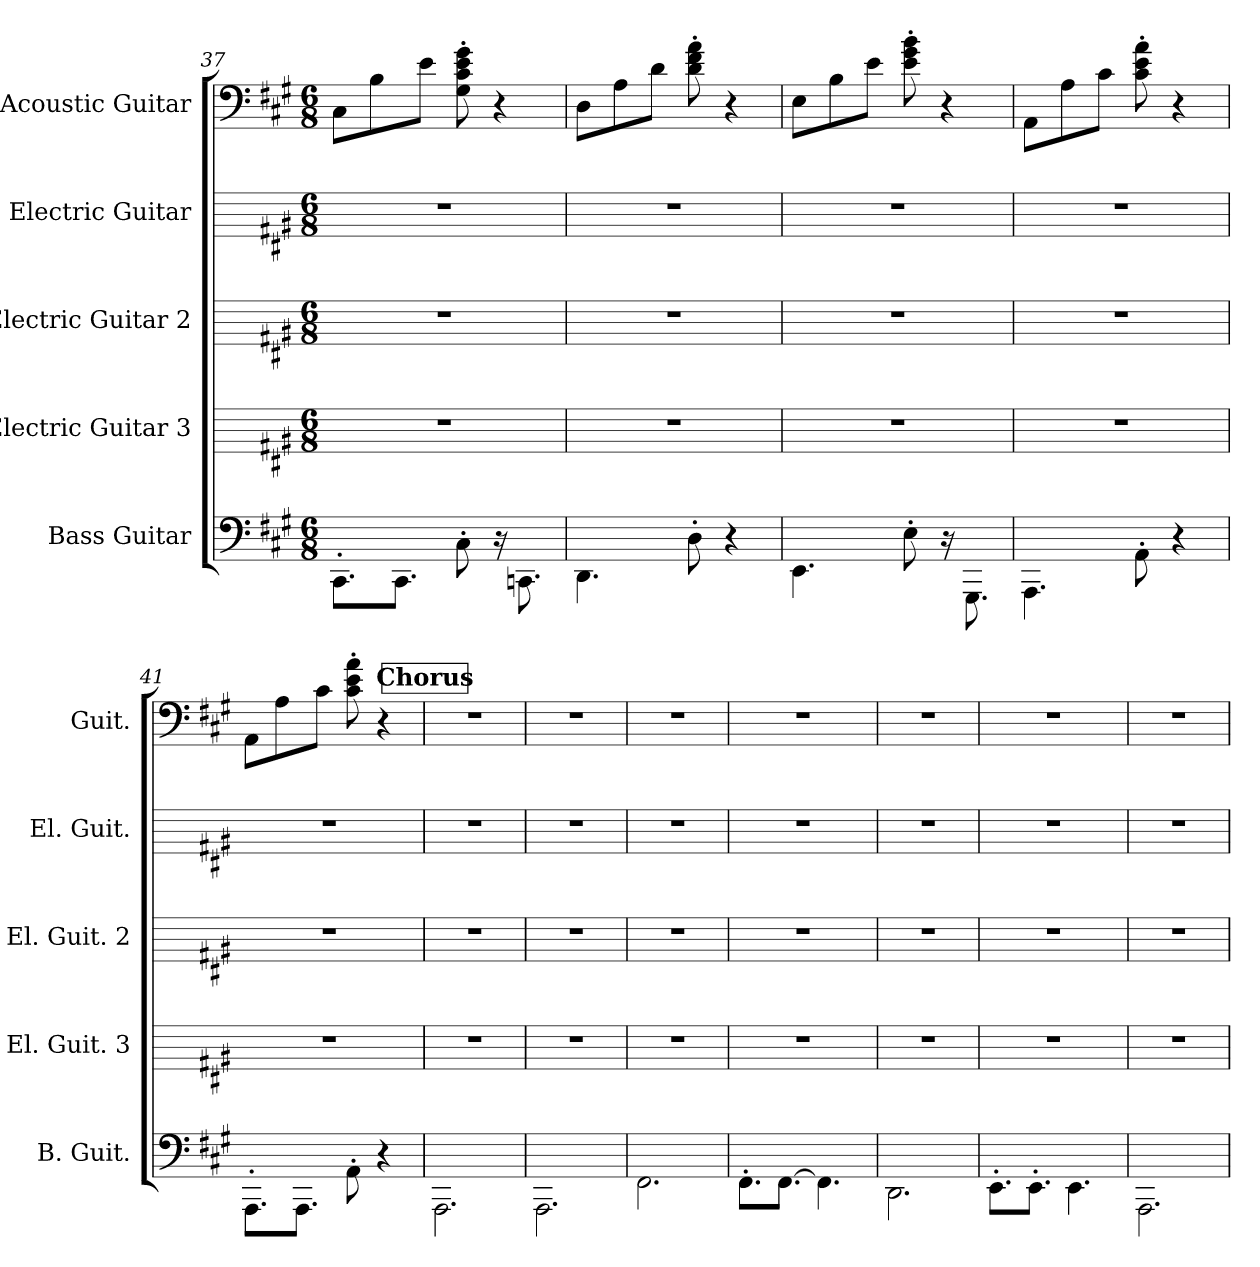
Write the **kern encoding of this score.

**kern	**kern	**kern	**kern	**kern
*part5	*part4	*part3	*part2	*part1
*staff5	*staff4	*staff3	*staff2	*staff1
*I"Bass Guitar	*I"Electric Guitar 3	*I"Electric Guitar 2	*I"Electric Guitar	*I"Acoustic Guitar
*I'B. Guit.	*I'El. Guit. 3	*I'El. Guit. 2	*I'El. Guit.	*I'Guit.
*	*	*	*	*
*ITrd7c12	*	*	*	*
*k[f#c#g#]	*k[f#c#g#]	*k[f#c#g#]	*k[f#c#g#]	*k[f#c#g#]
*M6/8	*M6/8	*M6/8	*M6/8	*M6/8
=37	=37	=37	=37	=37
8.CCC#'\L	2.r	2.r	2.r	8C#\L
.	.	.	.	8B\
8.CCC#\J	.	.	.	.
.	.	.	.	8e\J
8CC#'\	.	.	.	8G#\' 8c#\' 8e\' 8g#\'
16r	.	.	.	4r
8.CCC\	.	.	.	.
!!LO:LB:g=z
=38	=38	=38	=38	=38
4.DDD\	2.r	2.r	2.r	8D\L
.	.	.	.	8A\
.	.	.	.	8d\J
8DD'\	.	.	.	8d\' 8f#\' 8a\'
4r	.	.	.	4r
=39	=39	=39	=39	=39
4.EEE\	2.r	2.r	2.r	8E\L
.	.	.	.	8B\
.	.	.	.	8e\J
8EE'\	.	.	.	8e\' 8g#\' 8b\'
16r	.	.	.	4r
8.GGGG#\	.	.	.	.
=40	=40	=40	=40	=40
4.AAAA\	2.r	2.r	2.r	8AA\L
.	.	.	.	8A\
.	.	.	.	8c#\J
8AAA'\	.	.	.	8c#\' 8e\' 8a\'
4r	.	.	.	4r
=41	=41	=41	=41	=41
8.AAAA'\L	2.r	2.r	2.r	8AA\L
.	.	.	.	8A\
8.AAAA\J	.	.	.	.
.	.	.	.	8c#\J
8AAA'\	.	.	.	8c#\' 8e\' 8a\'
4r	.	.	.	4r
!!LO:REH:place=s1:a:B:fs=14:t=Chorus
=42	=42	=42	=42	=42
2.AAAA\	2.r	2.r	2.r	2.r
=43	=43	=43	=43	=43
2.AAAA\	2.r	2.r	2.r	2.r
=44	=44	=44	=44	=44
2.FFF#\	2.r	2.r	2.r	2.r
=45	=45	=45	=45	=45
8.FFF#'\L	2.r	2.r	2.r	2.r
[8.FFF#\J	.	.	.	.
4.FFF#\]	.	.	.	.
!!LO:PB:g=z
=46	=46	=46	=46	=46
2.DDD\	2.r	2.r	2.r	2.r
=47	=47	=47	=47	=47
8.EEE'\L	2.r	2.r	2.r	2.r
8.EEE'\J	.	.	.	.
4.EEE\	.	.	.	.
=48	=48	=48	=48	=48
2.AAAA\	2.r	2.r	2.r	2.r
=	=	=	=	=
*-	*-	*-	*-	*-
